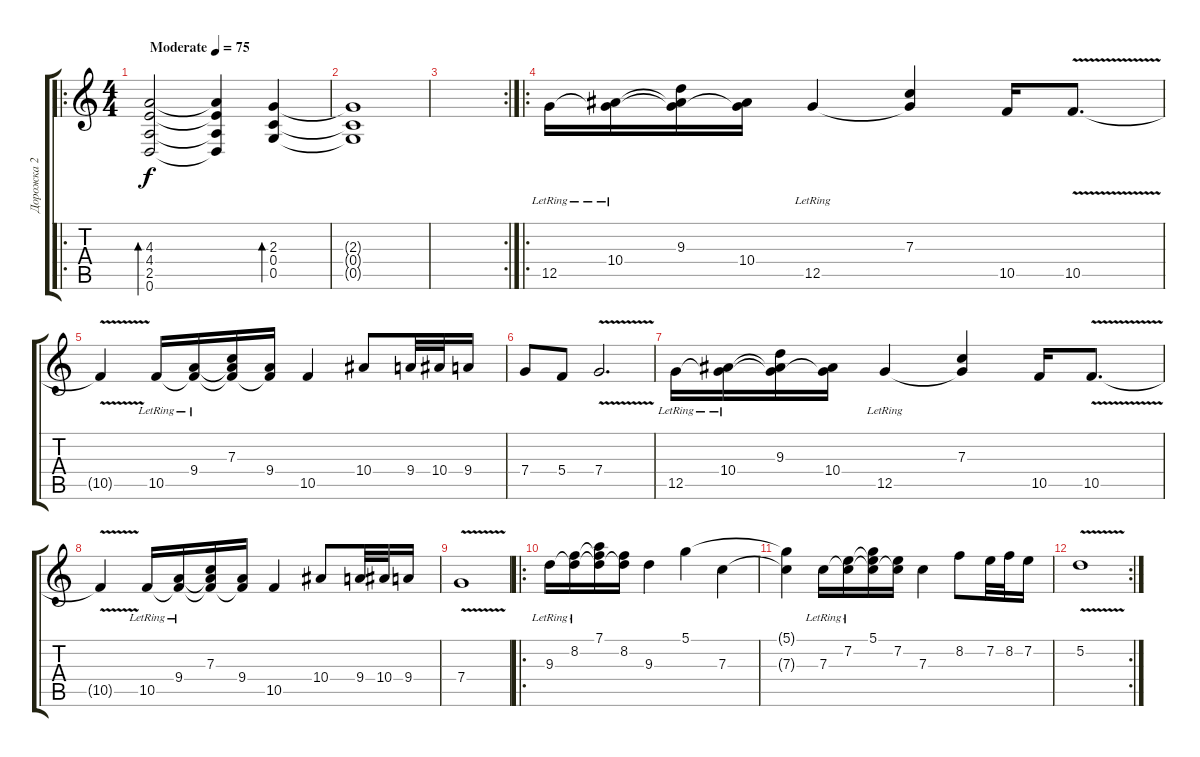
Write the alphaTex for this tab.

\track ("Дорожка 2" "Дорожка 2") {instrument acousticguitarsteel}
\staff {score tabs}
\tuning (D4 A3 F3 C3 G2 D2) {hide}
\ro
\ts (4 4)
\tempo (75 "Moderate")
\clef g2
\ks c
(4.3 4.4 2.5 0.6).2{bd 240 dy f instrument acousticguitarsteel} (4.3{t} 4.4{t} 2.5{t} 0.6{t}).4 (2.3 0.4 0.5).4{bd 240} |
(2.3{t} 0.4{t} 0.5{t}).1 |
\rc 2
|
\ro
12.5{lr}.16 (10.4{lr} 12.5{t}).16 (9.3 10.4{t} 12.5{t}).16 (10.4 12.5{t}).16 12.5{lr}.4 (7.3 12.5{t}).4 10.5.16 10.5{v}.8{d} |
10.5{t}.4 10.5{lr}.16 (9.4{lr} 10.5{t}).16 (7.3 9.4{t} 10.5{t}).16 (9.4 10.5{t}).16 10.5.4 10.4.8 9.4.32 10.4.32 9.4.16 |
7.4.8 5.4.8 7.4{v}.2{d} |
12.5{lr}.16 (10.4{lr} 12.5{t}).16 (9.3 10.4{t} 12.5{t}).16 (10.4 12.5{t}).16 12.5{lr}.4 (7.3 12.5{t}).4 10.5.16 10.5{v}.8{d} |
10.5{t}.4 10.5{lr}.16 (9.4{lr} 10.5{t}).16 (7.3 9.4{t} 10.5{t}).16 (9.4 10.5{t}).16 10.5.4 10.4.8 9.4.32 10.4.32 9.4.16 |
7.4{v}.1 |
\ro
9.3{lr}.16 (8.2{lr} 9.3{t}).16 (7.1 8.2{t} 9.3{t}).16 (8.2 9.3{t}).16 9.3.4 5.1.4 7.3.4 |
(5.1{t} 7.3{t}).4 7.3{lr}.16 (7.2{lr} 7.3{t}).16 (5.1 7.2{t} 7.3{t}).16 (7.2 7.3{t}).16 7.3.4 8.2.8 7.2.32 8.2.32 7.2.16 |
\rc 2
5.2{v}.1
